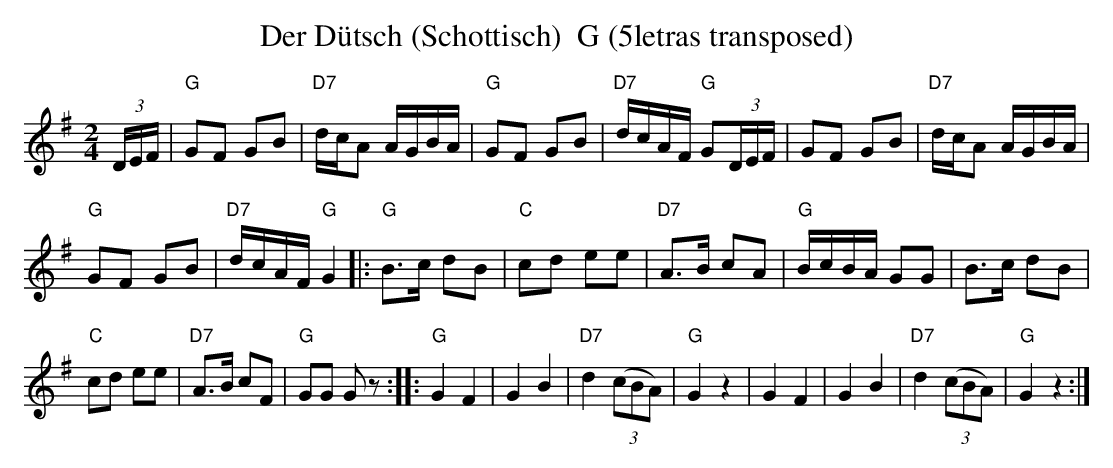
X:1
T:Der D\"utsch (Schottisch)  G (5letras transposed)
M:2/4
L:1/16
K:G transpose=3 %%MIDI gchordon
(3DEF | "G"G2F2 G2B2 | "D7"dcA2 AGBA | "G"G2F2 G2B2 | "D7"dcAF "G"G2(3DEF | G2F2 G2B2 | "D7"dcA2 AGBA |
"G"G2F2 G2B2 | "D7"dcAF "G"G4 |: "G"B3c d2B2 | "C"c2d2 e2e2 | "D7"A3B c2A2 | "G"BcBA G2G2 | B3c d2B2 |
"C"c2d2 e2e2 | "D7"A3B c2F2 | "G"G2G2 G2z2 ::"G"G4F4 | G4B4 | "D7"d4 ((3c2B2A2) | "G"G4z4 | G4F4 | G4B4 | "D7"d4 ((3c2B2A2) | "G"G4z4 :|
